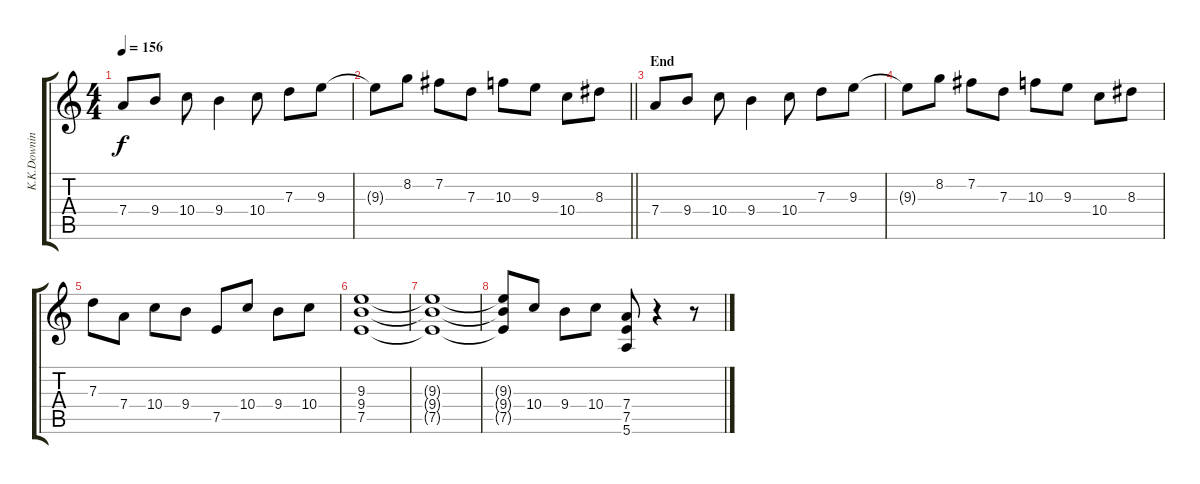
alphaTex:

\track ("K.K.Downing" "K.K.Downin") {instrument distortionguitar}
\staff {score tabs}
\tuning (E4 B3 G3 D3 A2 E2) {hide}
\ts (4 4)
\tempo 156
\clef g2
\ks c
7.4.8{dy f} 9.4.8 10.4.8 9.4.4 10.4.8 7.3.8 9.3.8 |
\barLineRight lightlight
9.3{t}.8 8.2.8 7.2.8 7.3.8 10.3.8 9.3.8 10.4.8 8.3.8 |
\section ("" "End")
7.4.8 9.4.8 10.4.8 9.4.4 10.4.8 7.3.8 9.3.8 |
9.3{t}.8 8.2.8 7.2.8 7.3.8 10.3.8 9.3.8 10.4.8 8.3.8 |
7.3.8 7.4.8 10.4.8 9.4.8 7.5.8 10.4.8 9.4.8 10.4.8 |
(9.3 9.4 7.5).1 |
(9.3{t} 9.4{t} 7.5{t}).1 |
(9.3{t} 9.4{t} 7.5{t}).8 10.4.8 9.4.8 10.4.8 (7.4 7.5 5.6).8 r.4 r.8
